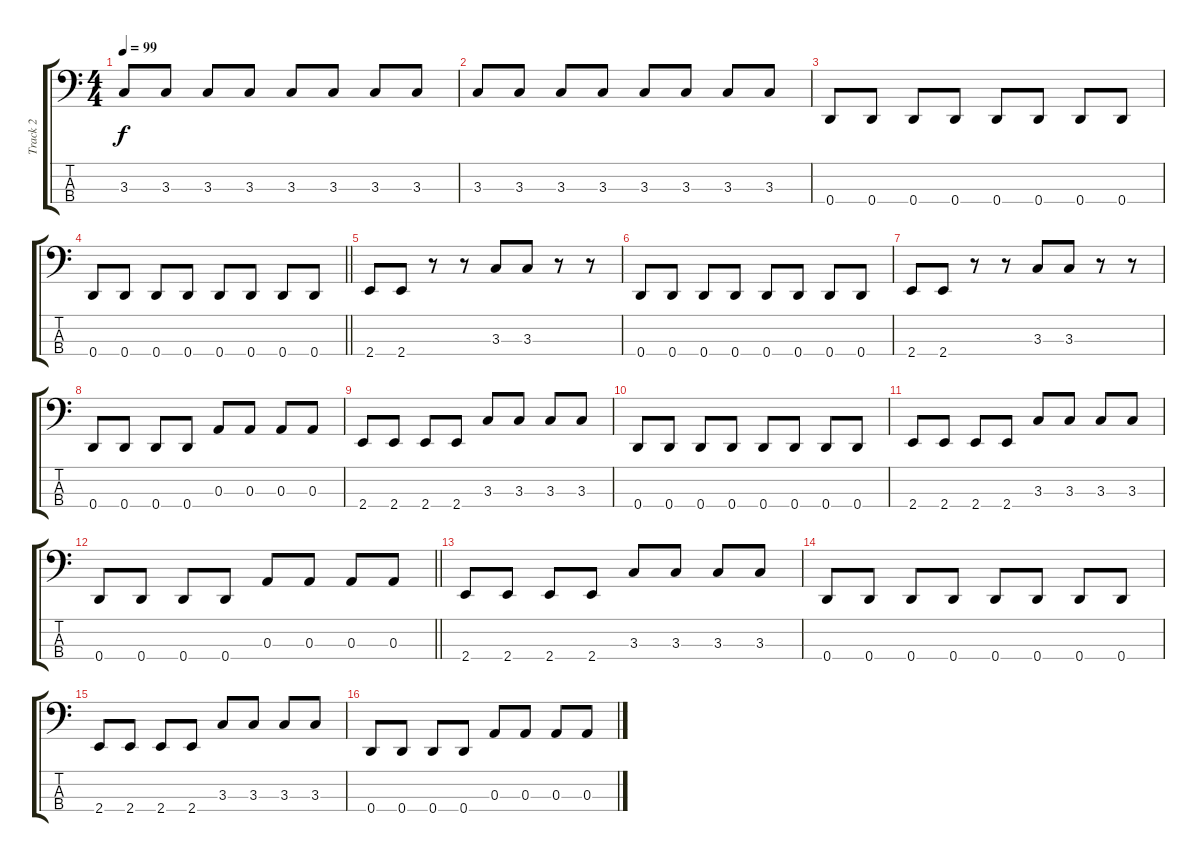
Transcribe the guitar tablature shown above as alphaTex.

\track ("Track 2" "Track 2") {instrument electricbassfinger}
\staff {score tabs}
\tuning (G2 D2 A1 D1) {hide}
\ts (4 4)
\tempo 99
\clef f4
\ks c
3.3.8{dy f} 3.3.8 3.3.8 3.3.8 3.3.8 3.3.8 3.3.8 3.3.8 |
3.3.8 3.3.8 3.3.8 3.3.8 3.3.8 3.3.8 3.3.8 3.3.8 |
0.4.8 0.4.8 0.4.8 0.4.8 0.4.8 0.4.8 0.4.8 0.4.8 |
\barLineRight lightlight
0.4.8 0.4.8 0.4.8 0.4.8 0.4.8 0.4.8 0.4.8 0.4.8 |
2.4.8 2.4.8 r.8 r.8 3.3.8 3.3.8 r.8 r.8 |
0.4.8 0.4.8 0.4.8 0.4.8 0.4.8 0.4.8 0.4.8 0.4.8 |
2.4.8 2.4.8 r.8 r.8 3.3.8 3.3.8 r.8 r.8 |
0.4.8 0.4.8 0.4.8 0.4.8 0.3.8 0.3.8 0.3.8 0.3.8 |
2.4.8 2.4.8 2.4.8 2.4.8 3.3.8 3.3.8 3.3.8 3.3.8 |
0.4.8 0.4.8 0.4.8 0.4.8 0.4.8 0.4.8 0.4.8 0.4.8 |
2.4.8 2.4.8 2.4.8 2.4.8 3.3.8 3.3.8 3.3.8 3.3.8 |
\barLineRight lightlight
0.4.8 0.4.8 0.4.8 0.4.8 0.3.8 0.3.8 0.3.8 0.3.8 |
2.4.8 2.4.8 2.4.8 2.4.8 3.3.8 3.3.8 3.3.8 3.3.8 |
0.4.8 0.4.8 0.4.8 0.4.8 0.4.8 0.4.8 0.4.8 0.4.8 |
2.4.8 2.4.8 2.4.8 2.4.8 3.3.8 3.3.8 3.3.8 3.3.8 |
0.4.8 0.4.8 0.4.8 0.4.8 0.3.8 0.3.8 0.3.8 0.3.8
